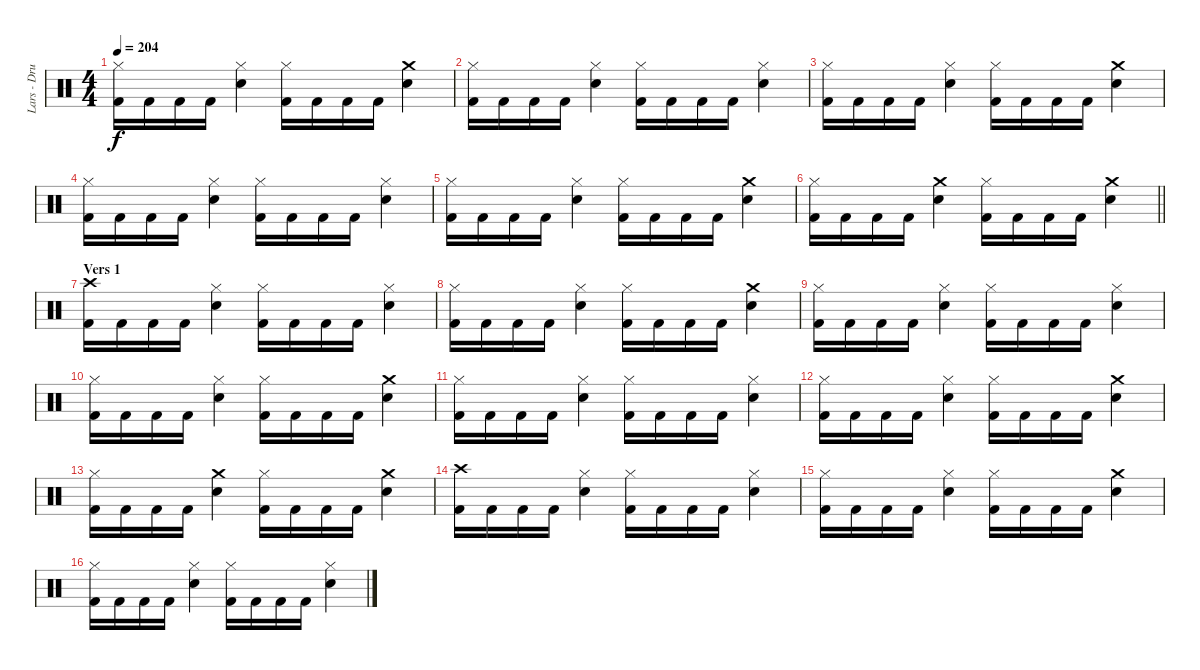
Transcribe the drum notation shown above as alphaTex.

\track ("Lars - Drums" "Lars - Dru") {solo instrument percussion}
\staff {score}
\articulation defaults
\ts (4 4)
\tempo 204
\clef neutral
\ks c
("Hi-Hat (closed)" "Kick (hit) 2").16{dy f} "Kick (hit) 2".16 "Kick (hit) 2".16 "Kick (hit) 2".16 ("Hi-Hat (closed)" "Electric Snare (hit)").4 ("Hi-Hat (closed)" "Kick (hit) 2").16 "Kick (hit) 2".16 "Kick (hit) 2".16 "Kick (hit) 2".16 ("Crash medium (hit)" "Electric Snare (hit)").4 |
("Hi-Hat (closed)" "Kick (hit) 2").16 "Kick (hit) 2".16 "Kick (hit) 2".16 "Kick (hit) 2".16 ("Hi-Hat (closed)" "Electric Snare (hit)").4 ("Hi-Hat (closed)" "Kick (hit) 2").16 "Kick (hit) 2".16 "Kick (hit) 2".16 "Kick (hit) 2".16 ("Hi-Hat (closed)" "Electric Snare (hit)").4 |
("Hi-Hat (closed)" "Kick (hit) 2").16 "Kick (hit) 2".16 "Kick (hit) 2".16 "Kick (hit) 2".16 ("Hi-Hat (closed)" "Electric Snare (hit)").4 ("Hi-Hat (closed)" "Kick (hit) 2").16 "Kick (hit) 2".16 "Kick (hit) 2".16 "Kick (hit) 2".16 ("Crash medium (hit)" "Electric Snare (hit)").4 |
("Hi-Hat (closed)" "Kick (hit) 2").16 "Kick (hit) 2".16 "Kick (hit) 2".16 "Kick (hit) 2".16 ("Hi-Hat (closed)" "Electric Snare (hit)").4 ("Hi-Hat (closed)" "Kick (hit) 2").16 "Kick (hit) 2".16 "Kick (hit) 2".16 "Kick (hit) 2".16 ("Hi-Hat (closed)" "Electric Snare (hit)").4 |
("Hi-Hat (closed)" "Kick (hit) 2").16 "Kick (hit) 2".16 "Kick (hit) 2".16 "Kick (hit) 2".16 ("Hi-Hat (closed)" "Electric Snare (hit)").4 ("Hi-Hat (closed)" "Kick (hit) 2").16 "Kick (hit) 2".16 "Kick (hit) 2".16 "Kick (hit) 2".16 ("Crash medium (hit)" "Electric Snare (hit)").4 |
\barLineRight lightlight
("Hi-Hat (closed)" "Kick (hit) 2").16 "Kick (hit) 2".16 "Kick (hit) 2".16 "Kick (hit) 2".16 ("Crash medium (hit)" "Electric Snare (hit)").4 ("Hi-Hat (closed)" "Kick (hit) 2").16 "Kick (hit) 2".16 "Kick (hit) 2".16 "Kick (hit) 2".16 ("Crash medium (hit)" "Electric Snare (hit)").4 |
\section ("" "Vers 1")
("Crash high (hit)" "Kick (hit) 2").16 "Kick (hit) 2".16 "Kick (hit) 2".16 "Kick (hit) 2".16 ("Hi-Hat (closed)" "Electric Snare (hit)").4 ("Hi-Hat (closed)" "Kick (hit) 2").16 "Kick (hit) 2".16 "Kick (hit) 2".16 "Kick (hit) 2".16 ("Hi-Hat (closed)" "Electric Snare (hit)").4 |
("Hi-Hat (closed)" "Kick (hit) 2").16 "Kick (hit) 2".16 "Kick (hit) 2".16 "Kick (hit) 2".16 ("Hi-Hat (closed)" "Electric Snare (hit)").4 ("Hi-Hat (closed)" "Kick (hit) 2").16 "Kick (hit) 2".16 "Kick (hit) 2".16 "Kick (hit) 2".16 ("Crash medium (hit)" "Electric Snare (hit)").4 |
("Hi-Hat (closed)" "Kick (hit) 2").16 "Kick (hit) 2".16 "Kick (hit) 2".16 "Kick (hit) 2".16 ("Hi-Hat (closed)" "Electric Snare (hit)").4 ("Hi-Hat (closed)" "Kick (hit) 2").16 "Kick (hit) 2".16 "Kick (hit) 2".16 "Kick (hit) 2".16 ("Hi-Hat (closed)" "Electric Snare (hit)").4 |
("Hi-Hat (closed)" "Kick (hit) 2").16 "Kick (hit) 2".16 "Kick (hit) 2".16 "Kick (hit) 2".16 ("Hi-Hat (closed)" "Electric Snare (hit)").4 ("Hi-Hat (closed)" "Kick (hit) 2").16 "Kick (hit) 2".16 "Kick (hit) 2".16 "Kick (hit) 2".16 ("Crash medium (hit)" "Electric Snare (hit)").4 |
("Hi-Hat (closed)" "Kick (hit) 2").16 "Kick (hit) 2".16 "Kick (hit) 2".16 "Kick (hit) 2".16 ("Hi-Hat (closed)" "Electric Snare (hit)").4 ("Hi-Hat (closed)" "Kick (hit) 2").16 "Kick (hit) 2".16 "Kick (hit) 2".16 "Kick (hit) 2".16 ("Hi-Hat (closed)" "Electric Snare (hit)").4 |
("Hi-Hat (closed)" "Kick (hit) 2").16 "Kick (hit) 2".16 "Kick (hit) 2".16 "Kick (hit) 2".16 ("Hi-Hat (closed)" "Electric Snare (hit)").4 ("Hi-Hat (closed)" "Kick (hit) 2").16 "Kick (hit) 2".16 "Kick (hit) 2".16 "Kick (hit) 2".16 ("Crash medium (hit)" "Electric Snare (hit)").4 |
("Hi-Hat (closed)" "Kick (hit) 2").16 "Kick (hit) 2".16 "Kick (hit) 2".16 "Kick (hit) 2".16 ("Crash medium (hit)" "Electric Snare (hit)").4 ("Hi-Hat (closed)" "Kick (hit) 2").16 "Kick (hit) 2".16 "Kick (hit) 2".16 "Kick (hit) 2".16 ("Crash medium (hit)" "Electric Snare (hit)").4 |
("Crash high (hit)" "Kick (hit) 2").16 "Kick (hit) 2".16 "Kick (hit) 2".16 "Kick (hit) 2".16 ("Hi-Hat (closed)" "Electric Snare (hit)").4 ("Hi-Hat (closed)" "Kick (hit) 2").16 "Kick (hit) 2".16 "Kick (hit) 2".16 "Kick (hit) 2".16 ("Hi-Hat (closed)" "Electric Snare (hit)").4 |
("Hi-Hat (closed)" "Kick (hit) 2").16 "Kick (hit) 2".16 "Kick (hit) 2".16 "Kick (hit) 2".16 ("Hi-Hat (closed)" "Electric Snare (hit)").4 ("Hi-Hat (closed)" "Kick (hit) 2").16 "Kick (hit) 2".16 "Kick (hit) 2".16 "Kick (hit) 2".16 ("Crash medium (hit)" "Electric Snare (hit)").4 |
("Hi-Hat (closed)" "Kick (hit) 2").16 "Kick (hit) 2".16 "Kick (hit) 2".16 "Kick (hit) 2".16 ("Hi-Hat (closed)" "Electric Snare (hit)").4 ("Hi-Hat (closed)" "Kick (hit) 2").16 "Kick (hit) 2".16 "Kick (hit) 2".16 "Kick (hit) 2".16 ("Hi-Hat (closed)" "Electric Snare (hit)").4
